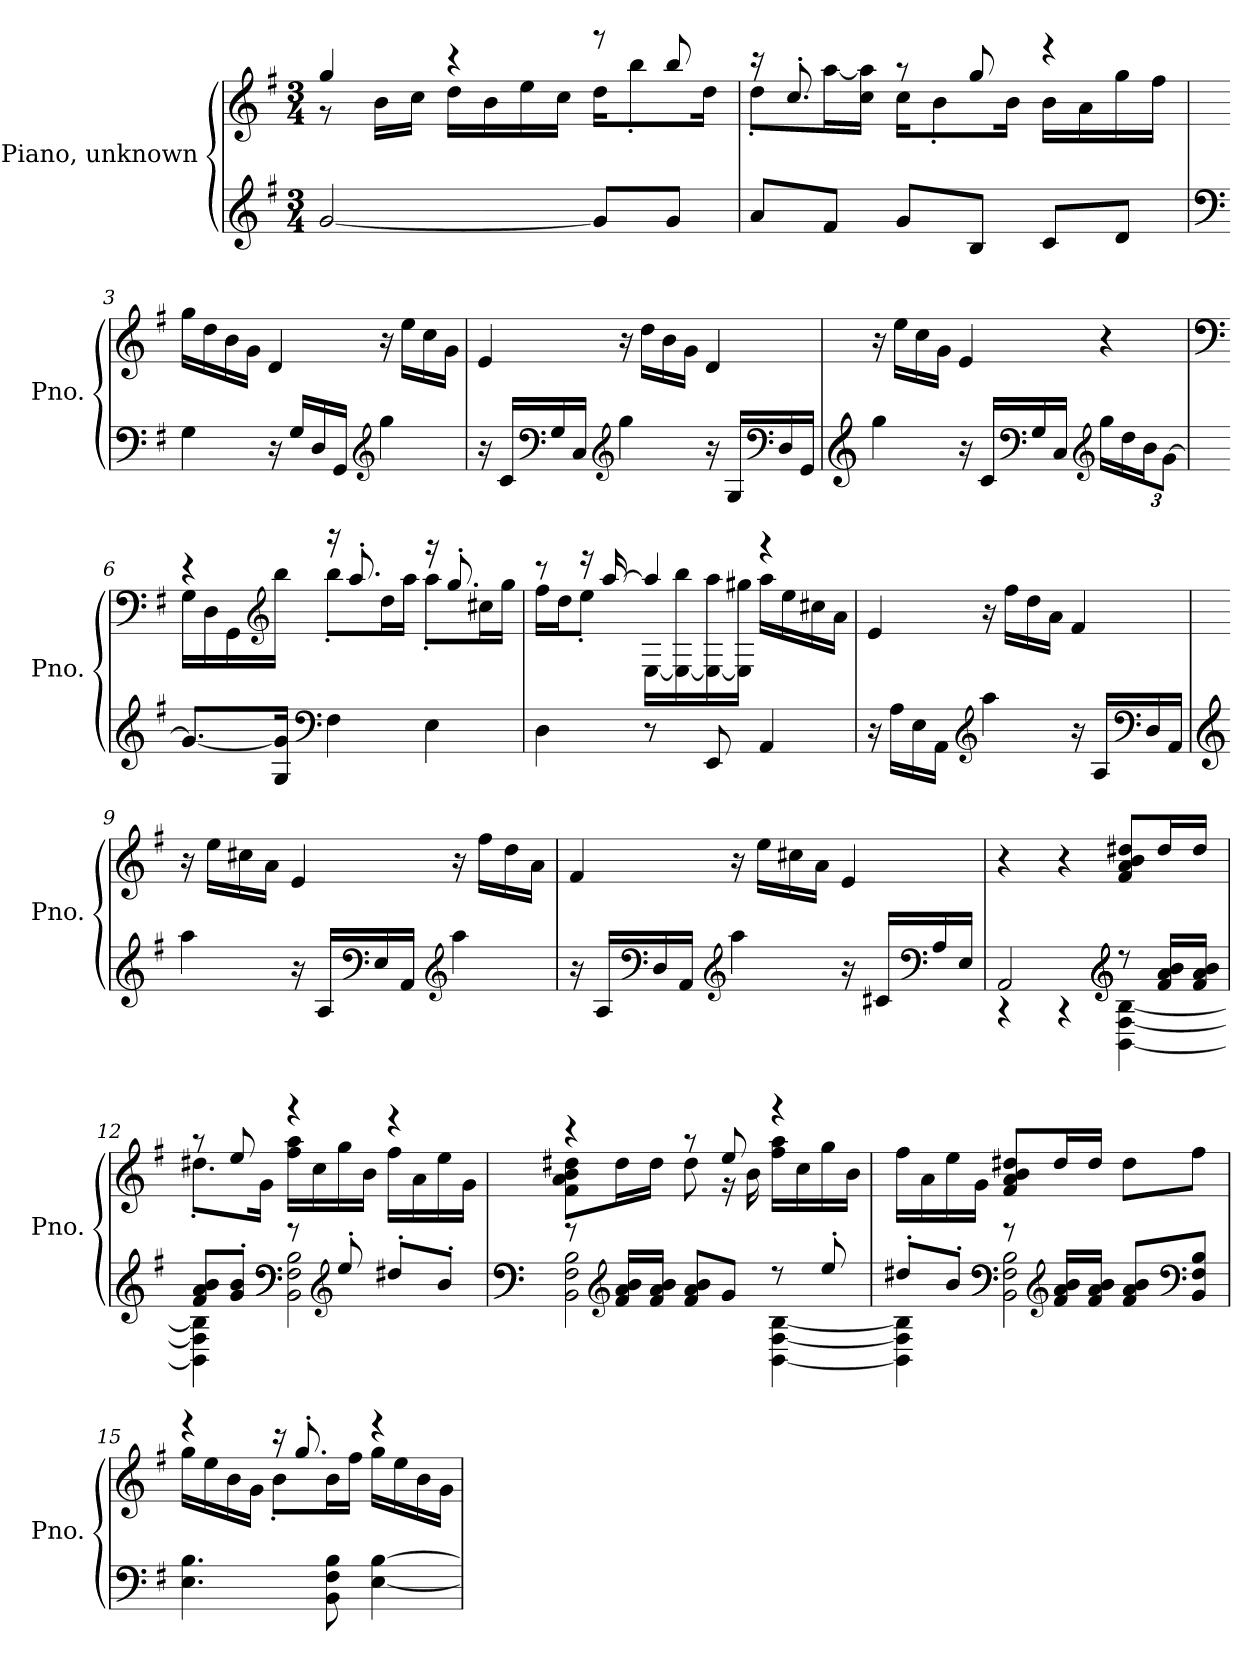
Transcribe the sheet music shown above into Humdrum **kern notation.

**kern	**kern
*part1	*part1
*staff2	*staff1
*I"Piano, unknown	*
*I'Pno.	*
*clefG2	*clefG2
*k[f#]	*k[f#]
*M3/4	*M3/4
*MM105	*MM105
=1	=1
*	*^
[2g/	4gg/	8r
.	.	16b\LL
.	.	16cc\JJ
.	4r	16dd\LL
.	.	16b\
.	.	16ee\
.	.	16cc\JJ
8g/L]	8r	16dd\KL
.	.	8bb'\
8g/J	8bb/	.
.	.	16dd\Jk
=2	=2	=2
8a/L	16r	8dd'\L
.	8.cc'/	.
8f#/J	.	[16aa\L
.	.	16cc\ 16aa\]JJ
8g/L	8r	16cc\KL
.	.	8b'\
8B/J	8gg/	.
.	.	16b\Jk
8c/L	4r	16b\LL
.	.	16a\
8d/J	.	16gg\
.	.	16ff#\JJ
*	*v	*v
=3	=3
*clefF4	*
4G\	16gg\LL
.	16dd\
.	16b\
.	16g\JJ
16r	4d/
16G/LL	.
16D/	.
16GG/JJ	.
*clefG2	*
4gg\	16r
.	16ee\LL
.	16cc\
.	16g\JJ
!!LO:LB:g=z
=4	=4
16r	4e/
16c/LL	.
*clefF4	*
16G/	.
16C/JJ	.
*clefG2	*
4gg\	16r
.	16dd\LL
.	16b\
.	16g\JJ
16r	4d/
16G/LL	.
*clefF4	*
16D/	.
16GG/JJ	.
=5	=5
*clefG2	*
4gg\	16r
.	16ee\LL
.	16cc\
.	16g\JJ
16r	4e/
16c/LL	.
*clefF4	*
16G/	.
16C/JJ	.
*clefG2	*
16gg\LL	4r
16dd\	.
*Xbrackettup	*
24b\J	.
[12g\J	.
!!LO:LB:g=z
=6	=6
*	*clefF4
*	*^
8.g/L_	4r	16G\LL
.	.	16D\
.	.	16GG\
*	*clefG2	*
16G/ 16g/]Jk	.	16bb\JJ
*clefF4	*	*
4F#\	16r	8bb'\L
.	8.aa'/	.
.	.	16dd\L
.	.	16aa\JJ
4E\	16r	8aa'\L
.	8.gg'/	.
.	.	16cc#X\L
.	.	16gg\JJ
=7	=7	=7
4D\	8r	16ff#\LL
.	.	16dd\J
.	16r	8ee'\J
.	[16aa/	.
8r	4aa/]	[16E\LL
.	.	16E\_ 16bb\
8EE/	.	16E\_ 16aa\
.	.	16E\] 16gg#X\JJ
4AA/	4r	16aa\LL
.	.	16ee\
.	.	16cc#X\
.	.	16a\JJ
*	*v	*v
!!LO:LB:g=z
=8	=8
16r	4e/
16A\LL	.
16E\	.
16AA\JJ	.
*clefG2	*
4aa\	16r
.	16ff#\LL
.	16dd\
.	16a\JJ
16r	4f#/
16A/LL	.
*clefF4	*
16D/	.
16AA/JJ	.
=9	=9
*clefG2	*
4aa\	16r
.	16ee\LL
.	16cc#X\
.	16a\JJ
16r	4e/
16A/LL	.
*clefF4	*
16E/	.
16AA/JJ	.
*clefG2	*
4aa\	16r
.	16ff#\LL
.	16dd\
.	16a\JJ
!!LO:LB:g=z
=10	=10
16r	4f#/
16A/LL	.
*clefF4	*
16D/	.
16AA/JJ	.
*clefG2	*
4aa\	16r
.	16ee\LL
.	16cc#X\
.	16a\JJ
16r	4e/
16c#X/LL	.
*clefF4	*
16A/	.
16E/JJ	.
=11	=11
*^	*
2AA/	4r	4r
.	4r	4r
*clefG2	*	*
8r	[4BB\ [4F#\ [4B\	8f#/ 8a/ 8b/ 8dd#X/L
16f#/ 16a/ 16b/LL	.	16dd#/L
16f#/ 16a/ 16b/JJ	.	16dd#/JJ
=12	=12	=12
*	*	*^
8f#/ 8a/ 8b/L	4BB\] 4F#\] 4B\]	8r	8.dd#X'\L
8g/' 8b/'J	.	8ee/	.
.	.	.	16g\Jk
*clefF4	*	*	*
8r	2BB\ 2F#\ 2B\	4r	16ff#\ 16aa\LL
.	.	.	16cc\
*clefG2	*	*	*
8ee'/	.	.	16gg\
.	.	.	16b\JJ
8dd#X'/L	.	4r	16ff#\LL
.	.	.	16a\
8b'/J	.	.	16ee\
.	.	.	16g\JJ
!!LO:LB:g=z	!!
=13	=13	=13	=13
*clefF4	*	*	*
8r	2BB\ 2F#\ 2B\	4r	8f#\ 8a\ 8b\ 8dd#X\L
*clefG2	*	*	*
16f#/ 16a/ 16b/LL	.	.	16dd#\L
16f#/ 16a/ 16b/JJ	.	.	16dd#\JJ
8f#/ 8a/ 8b/L	.	8r	8dd#\
8g/J	.	8ee/	16r
.	.	.	16b\
8r	[4BB\ [4F#\ [4B\	4r	16ff#\ 16aa\LL
.	.	.	16cc\
8ee'/	.	.	16gg\
.	.	.	16b\JJ
*	*	*v	*v
=14	=14	=14
8dd#X'/L	4BB\] 4F#\] 4B\]	16ff#\LL
.	.	16a\
8b'/J	.	16ee\
.	.	16g\JJ
*clefF4	*	*
8r	2BB\ 2F#\ 2B\	8f#/ 8a/ 8b/ 8dd#X/L
*clefG2	*	*
16f#/ 16a/ 16b/LL	.	16dd#/L
16f#/ 16a/ 16b/JJ	.	16dd#/JJ
8f#/ 8a/ 8b/L	.	8dd#\L
*clefF4	*	*
8BB/ 8F#/ 8B/J	.	8ff#\J
*v	*v	*
=15	=15
*	*^
4.E\ 4.B\	4r	16gg\LL
.	.	16ee\
.	.	16b\
.	.	16g\JJ
.	16r	8b'\L
.	8.gg'/	.
8BB\ 8F#\ 8B\	.	16b\L
.	.	16ff#\JJ
[4E\ [4B\	4r	16gg\LL
.	.	16ee\
.	.	16b\
.	.	16g\JJ
*	*v	*v
=	=
*-	*-
